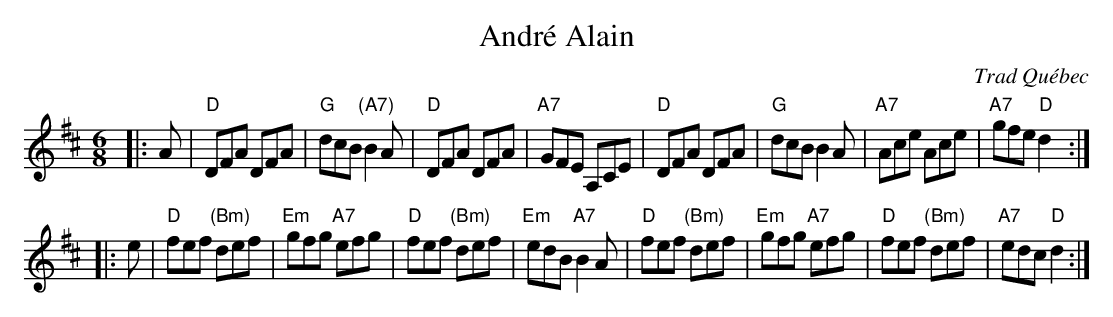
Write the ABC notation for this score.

X:1
T: Andr\'e Alain
O: Trad Qu\'ebec
M: 6/8
L: 1/8
K: D
|: A \
| "D"DFA DFA | "G"dcB "(A7)"B2A |  "D"DFA DFA | "A7"GFE  A,CE \
| "D"DFA DFA | "G"dcB       B2A | "A7"Ace Ace | "A7"gfe "D"d2 :|
|: e \
| "D"fef "(Bm)"def | "Em"gfg "A7"efg | "D"fef "(Bm)"def | "Em"edB "A7"B2A \
| "D"fef "(Bm)"def | "Em"gfg "A7"efg | "D"fef "(Bm)"def | "A7"edc  "D"d2 :|
